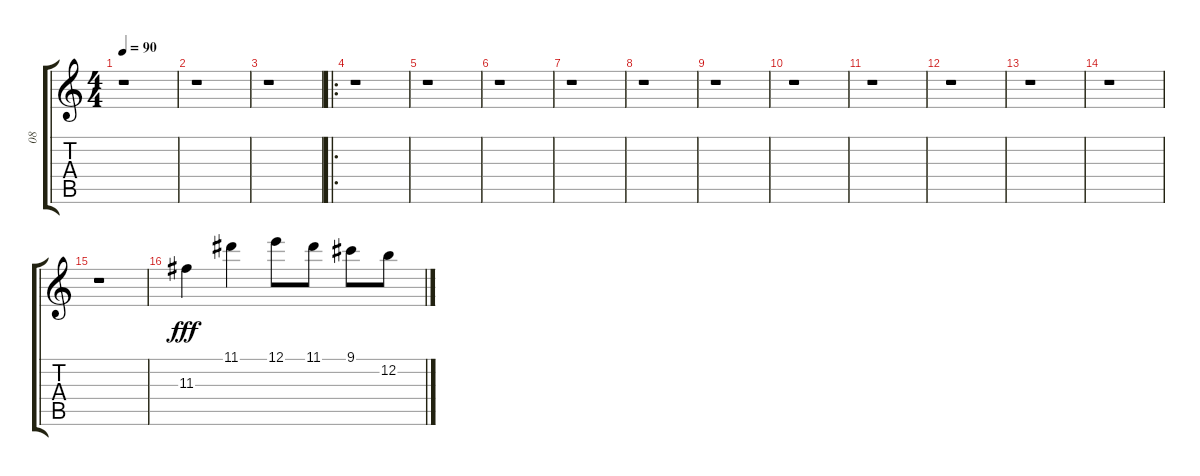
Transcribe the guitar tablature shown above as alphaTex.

\track ("08" "08") {instrument stringensemble1}
\staff {score tabs}
\tuning (E5 B4 G4 D4 A3 E3) {hide}
\ts (4 4)
\tempo 90
\clef g2
\ks c
r.1{dy fff instrument stringensemble1} |
r.1 |
r.1 |
\ro
r.1 |
r.1 |
r.1 |
r.1 |
r.1 |
r.1 |
r.1 |
r.1 |
r.1 |
r.1 |
r.1 |
r.1 |
11.3.4 11.1.4 12.1.8 11.1.8 9.1.8 12.2.8
